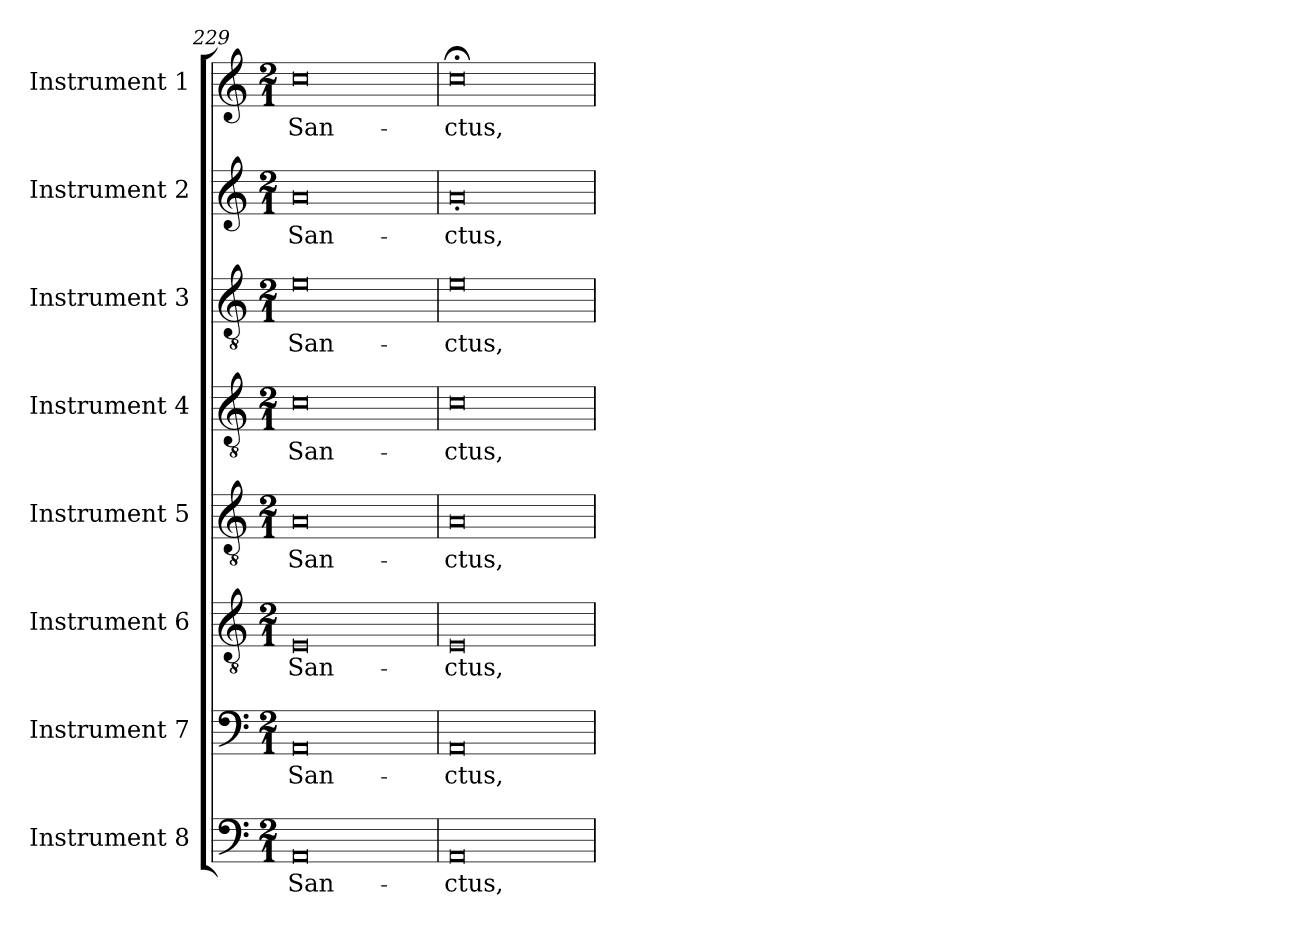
**kern	**text	**kern	**text	**kern	**text	**kern	**text	**kern	**text	**kern	**text	**kern	**text	**kern	**text
*part8	*part8	*part7	*part7	*part6	*part6	*part5	*part5	*part4	*part4	*part3	*part3	*part2	*part2	*part1	*part1
*staff8	*staff8	*staff7	*staff7	*staff6	*staff6	*staff5	*staff5	*staff4	*staff4	*staff3	*staff3	*staff2	*staff2	*staff1	*staff1
*I"Instrument 8	*	*I"Instrument 7	*	*I"Instrument 6	*	*I"Instrument 5	*	*I"Instrument 4	*	*I"Instrument 3	*	*I"Instrument 2	*	*I"Instrument 1	*
!!LO:PB:g=z
*clefF4	*	*clefF4	*	*clefGv2	*	*clefGv2	*	*clefGv2	*	*clefGv2	*	*clefG2	*	*clefG2	*
*k[]	*	*k[]	*	*k[]	*	*k[]	*	*k[]	*	*k[]	*	*k[]	*	*k[]	*
*C:	*	*C:	*	*C:	*	*C:	*	*C:	*	*C:	*	*C:	*	*C:	*
*M2/1	*	*M2/1	*	*M2/1	*	*M2/1	*	*M2/1	*	*M2/1	*	*M2/1	*	*M2/1	*
=229	=229	=229	=229	=229	=229	=229	=229	=229	=229	=229	=229	=229	=229	=229	=229
!	!LO:LY:b:cj	!	!LO:LY:b:cj	!	!LO:LY:b:cj	!	!LO:LY:b:cj	!	!LO:LY:b:cj	!	!LO:LY:b:cj	!	!LO:LY:b:cj	!	!LO:LY:b:cj
0AA	San-	0AA	San-	0E	-San-	0A	San-	0c	San-	0e	San-	0a	San-	0cc	San-
=230	=230	=230	=230	=230	=230	=230	=230	=230	=230	=230	=230	=230	=230	=230	=230
!	!LO:LY:b:cj	!	!LO:LY:b:cj	!	!LO:LY:b:cj	!	!LO:LY:b:cj	!	!LO:LY:b:cj	!	!LO:LY:b:cj	!	!LO:LY:b:cj	!	!LO:LY:b:cj
0AA	-ctus,	0AA	-ctus,	0E	-ctus,	0A	-ctus,	0c	-ctus,	0e	-ctus,	0a'<	-ctus,	0cc;<	-ctus,
=!	=!	=!	=!	=!	=!	=!	=!	=!	=!	=!	=!	=!	=!	=!	=!
*-	*-	*-	*-	*-	*-	*-	*-	*-	*-	*-	*-	*-	*-	*-	*-
